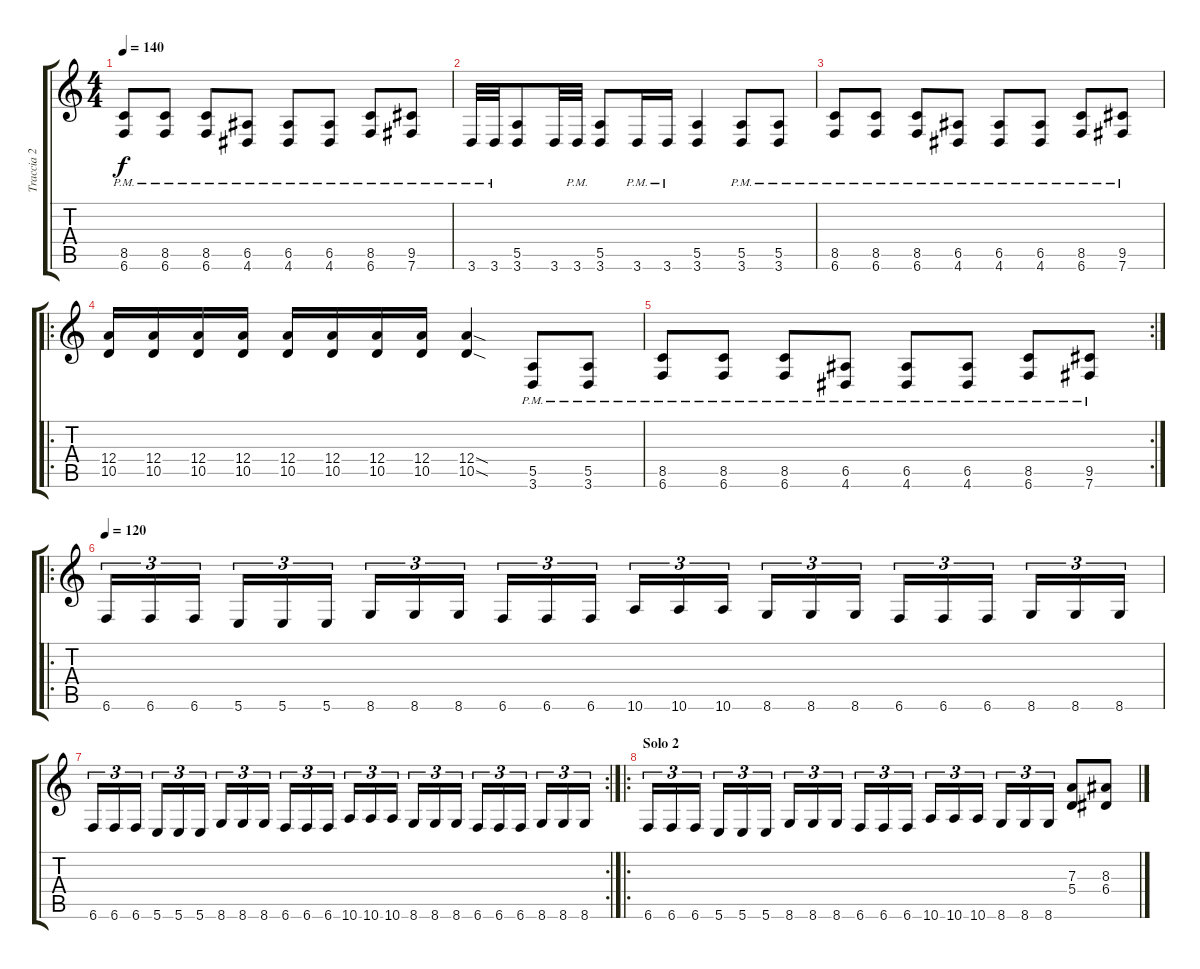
\track ("Traccia 2" "Traccia 2") {instrument distortionguitar}
\staff {score tabs}
\tuning (B3 Gb3 D3 A2 E2 B1) {hide}
\ts (4 4)
\tempo 140
\clef g2
\ks c
(8.5{pm} 6.6{pm}).8{dy f} (8.5{pm} 6.6{pm}).8 (8.5{pm} 6.6{pm}).8 (6.5{pm} 4.6{pm}).8 (6.5{pm} 4.6{pm}).8 (6.5{pm} 4.6{pm}).8 (8.5{pm} 6.6{pm}).8 (9.5{pm} 7.6{pm}).8 |
3.6{pm}.32 3.6{pm}.32 (5.5 3.6).8 3.6.32 3.6{pm}.32 (5.5 3.6).8 3.6{pm}.16 3.6{pm}.16 (5.5 3.6).4 (5.5{pm} 3.6{pm}).8 (5.5{pm} 3.6).8 |
(8.5{pm} 6.6{pm}).8 (8.5{pm} 6.6{pm}).8 (8.5{pm} 6.6{pm}).8 (6.5{pm} 4.6{pm}).8 (6.5{pm} 4.6{pm}).8 (6.5{pm} 4.6{pm}).8 (8.5{pm} 6.6{pm}).8 (9.5{pm} 7.6{pm}).8 |
\ro
(12.4 10.5).16 (12.4 10.5).16 (12.4 10.5).16 (12.4 10.5).16 (12.4 10.5).16 (12.4 10.5).16 (12.4 10.5).16 (12.4 10.5).16 (12.4{sod} 10.5{sod}).4 (5.5{pm} 3.6{pm}).8 (5.5{pm} 3.6{pm}).8 |
\rc 2
(8.5{pm} 6.6{pm}).8 (8.5{pm} 6.6{pm}).8 (8.5{pm} 6.6{pm}).8 (6.5{pm} 4.6{pm}).8 (6.5{pm} 4.6{pm}).8 (6.5{pm} 4.6{pm}).8 (8.5{pm} 6.6{pm}).8 (9.5{pm} 7.6{pm}).8 |
\ro
\section ("" "")
\tempo 120
6.6.16{tu (3 2)} 6.6.16{tu (3 2)} 6.6.16{tu (3 2)} 5.6.16{tu (3 2)} 5.6.16{tu (3 2)} 5.6.16{tu (3 2)} 8.6.16{tu (3 2)} 8.6.16{tu (3 2)} 8.6.16{tu (3 2)} 6.6.16{tu (3 2)} 6.6.16{tu (3 2)} 6.6.16{tu (3 2)} 10.6.16{tu (3 2)} 10.6.16{tu (3 2)} 10.6.16{tu (3 2)} 8.6.16{tu (3 2)} 8.6.16{tu (3 2)} 8.6.16{tu (3 2)} 6.6.16{tu (3 2)} 6.6.16{tu (3 2)} 6.6.16{tu (3 2)} 8.6.16{tu (3 2)} 8.6.16{tu (3 2)} 8.6.16{tu (3 2)} |
\rc 2
6.6.16{tu (3 2)} 6.6.16{tu (3 2)} 6.6.16{tu (3 2)} 5.6.16{tu (3 2)} 5.6.16{tu (3 2)} 5.6.16{tu (3 2)} 8.6.16{tu (3 2)} 8.6.16{tu (3 2)} 8.6.16{tu (3 2)} 6.6.16{tu (3 2)} 6.6.16{tu (3 2)} 6.6.16{tu (3 2)} 10.6.16{tu (3 2)} 10.6.16{tu (3 2)} 10.6.16{tu (3 2)} 8.6.16{tu (3 2)} 8.6.16{tu (3 2)} 8.6.16{tu (3 2)} 6.6.16{tu (3 2)} 6.6.16{tu (3 2)} 6.6.16{tu (3 2)} 8.6.16{tu (3 2)} 8.6.16{tu (3 2)} 8.6.16{tu (3 2)} |
\ro
\section ("" "Solo 2")
6.6.16{tu (3 2)} 6.6.16{tu (3 2)} 6.6.16{tu (3 2)} 5.6.16{tu (3 2)} 5.6.16{tu (3 2)} 5.6.16{tu (3 2)} 8.6.16{tu (3 2)} 8.6.16{tu (3 2)} 8.6.16{tu (3 2)} 6.6.16{tu (3 2)} 6.6.16{tu (3 2)} 6.6.16{tu (3 2)} 10.6.16{tu (3 2)} 10.6.16{tu (3 2)} 10.6.16{tu (3 2)} 8.6.16{tu (3 2)} 8.6.16{tu (3 2)} 8.6.16{tu (3 2)} (7.3 5.4).8 (8.3 6.4).8
